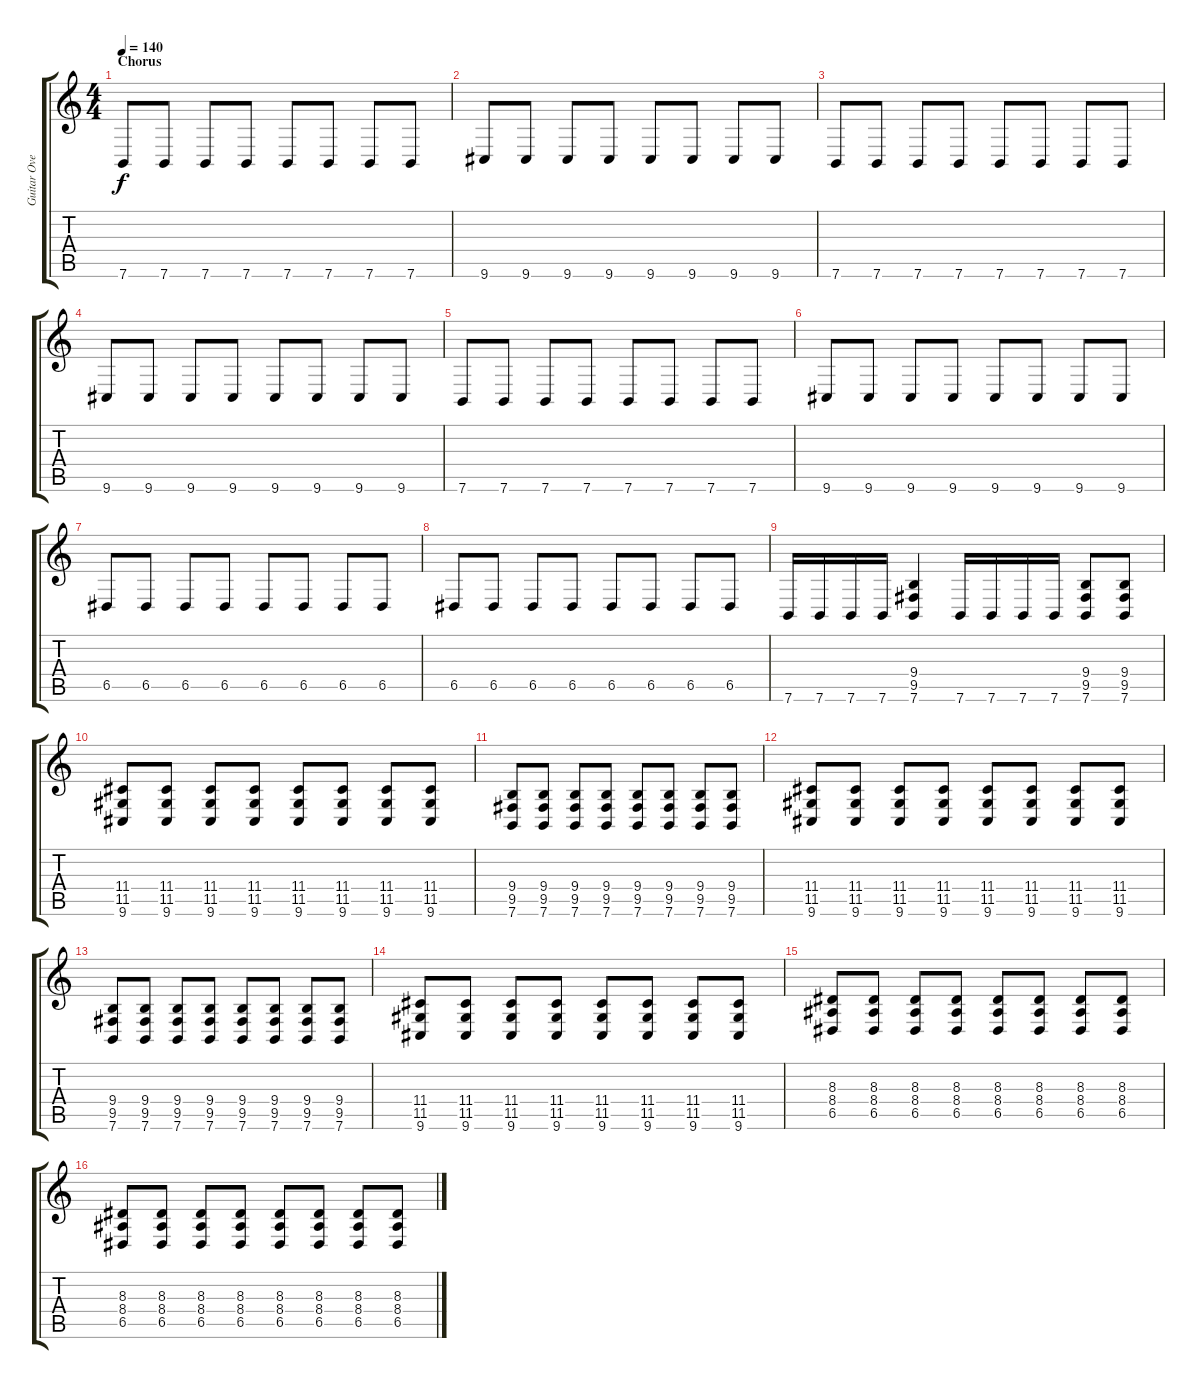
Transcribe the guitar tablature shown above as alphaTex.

\track ("Guitar Overdub" "Guitar Ove") {instrument pad4choir}
\staff {score tabs}
\tuning (E4 B3 G3 D3 A2 E2) {hide}
\ts (4 4)
\section ("" "Chorus")
\tempo 140
\clef g2
\ks c
7.6.8{dy f volume 7} 7.6.8 7.6.8 7.6.8 7.6.8 7.6.8 7.6.8 7.6.8 |
9.6.8 9.6.8 9.6.8 9.6.8 9.6.8 9.6.8 9.6.8 9.6.8 |
7.6.8 7.6.8 7.6.8 7.6.8 7.6.8 7.6.8 7.6.8 7.6.8 |
9.6.8 9.6.8 9.6.8 9.6.8 9.6.8 9.6.8 9.6.8 9.6.8 |
7.6.8 7.6.8 7.6.8 7.6.8 7.6.8 7.6.8 7.6.8 7.6.8 |
9.6.8 9.6.8 9.6.8 9.6.8 9.6.8 9.6.8 9.6.8 9.6.8 |
6.5.8 6.5.8 6.5.8 6.5.8 6.5.8 6.5.8 6.5.8 6.5.8 |
6.5.8 6.5.8 6.5.8 6.5.8 6.5.8 6.5.8 6.5.8 6.5.8 |
7.6.16 7.6.16 7.6.16 7.6.16 (9.4 9.5 7.6).4 7.6.16 7.6.16 7.6.16 7.6.16 (9.4 9.5 7.6).8 (9.4 9.5 7.6).8 |
(11.4 11.5 9.6).8 (11.4 11.5 9.6).8 (11.4 11.5 9.6).8 (11.4 11.5 9.6).8 (11.4 11.5 9.6).8 (11.4 11.5 9.6).8 (11.4 11.5 9.6).8 (11.4 11.5 9.6).8 |
(9.4 9.5 7.6).8 (9.4 9.5 7.6).8 (9.4 9.5 7.6).8 (9.4 9.5 7.6).8 (9.4 9.5 7.6).8 (9.4 9.5 7.6).8 (9.4 9.5 7.6).8 (9.4 9.5 7.6).8 |
(11.4 11.5 9.6).8 (11.4 11.5 9.6).8 (11.4 11.5 9.6).8 (11.4 11.5 9.6).8 (11.4 11.5 9.6).8 (11.4 11.5 9.6).8 (11.4 11.5 9.6).8 (11.4 11.5 9.6).8 |
(9.4 9.5 7.6).8 (9.4 9.5 7.6).8 (9.4 9.5 7.6).8 (9.4 9.5 7.6).8 (9.4 9.5 7.6).8 (9.4 9.5 7.6).8 (9.4 9.5 7.6).8 (9.4 9.5 7.6).8 |
(11.4 11.5 9.6).8 (11.4 11.5 9.6).8 (11.4 11.5 9.6).8 (11.4 11.5 9.6).8 (11.4 11.5 9.6).8 (11.4 11.5 9.6).8 (11.4 11.5 9.6).8 (11.4 11.5 9.6).8 |
(8.3 8.4 6.5).8 (8.3 8.4 6.5).8 (8.3 8.4 6.5).8 (8.3 8.4 6.5).8 (8.3 8.4 6.5).8 (8.3 8.4 6.5).8 (8.3 8.4 6.5).8 (8.3 8.4 6.5).8 |
(8.3 8.4 6.5).8 (8.3 8.4 6.5).8 (8.3 8.4 6.5).8 (8.3 8.4 6.5).8 (8.3 8.4 6.5).8 (8.3 8.4 6.5).8 (8.3 8.4 6.5).8 (8.3 8.4 6.5).8
